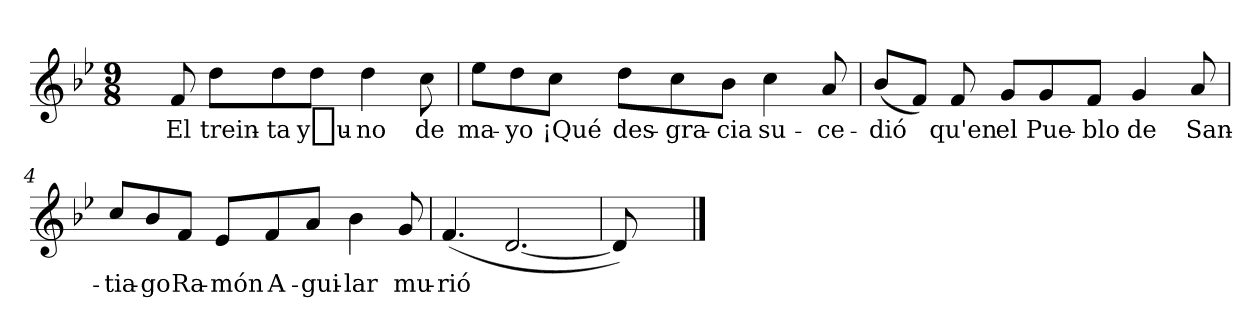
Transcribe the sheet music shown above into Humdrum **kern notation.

**kern	**text
*part1	*part1
*staff1	*staff1
*clefG2	*
*k[b-e-]	*
*g:	*
*M9/8	*
=1	=1
8ryy	.
8fi/	El
8ddi\L	trein-
8ddi\	-ta
8ddi\J	y_u-
4ddi\	-no
8cci\	de
=2	=2
8ee-i\L	ma-
8ddi\	-yo
8cci\J	¡Qué
8ddi\L	des-
8cci\	-gra-
8b-i\J	-cia
4cci\	su-
8ai/	-ce-
!!LO:LB:g=z
=3	=3
(8b-i/L	-dió
8fi/J)	.
8fi/	qu'en
8gi/L	el
8gi/	Pue-
8fi/J	-blo
4gi/	de
8ai/	San-
!!LO:LB:g=z
=4	=4
8cci/L	-tia-
8b-i/	-go
8fi/J	Ra-
8e-i/L	-món
8fi/	A-
8ai/J	-gui-
4b-i\	-lar
8gi/	mu-
=5	=5
((4.fi/	-rió
[2.di/	.
=6	=6
8di/])	.
4Reyy	.
==	==
*-	*-
